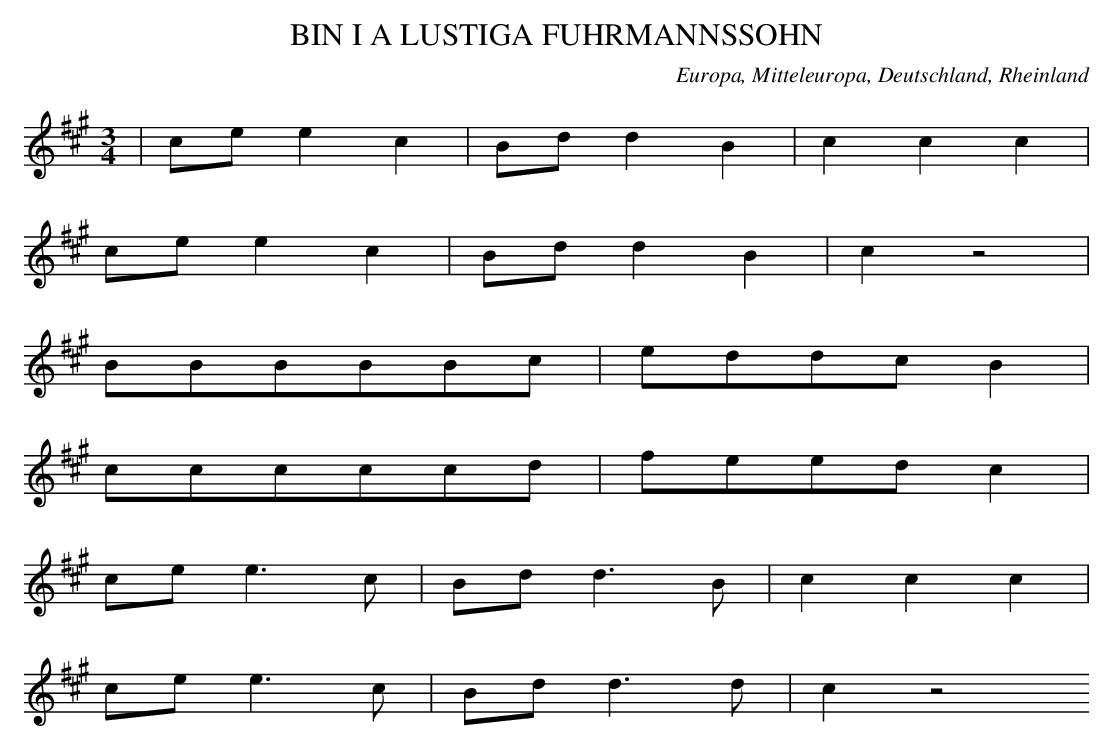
X:1
T: BIN I A LUSTIGA FUHRMANNSSOHN
O: Europa, Mitteleuropa, Deutschland, Rheinland
M: 3/4
L: 1/8
K: A
 | cee2c2 | Bdd2B2 | c2c2c2 |
cee2c2 | Bdd2B2 | c2z4 |
BBBBBc | eddcB2 |
cccccd | feedc2 |
cee3c | Bdd3B | c2c2c2 |
cee3c | Bdd3d | c2z4
